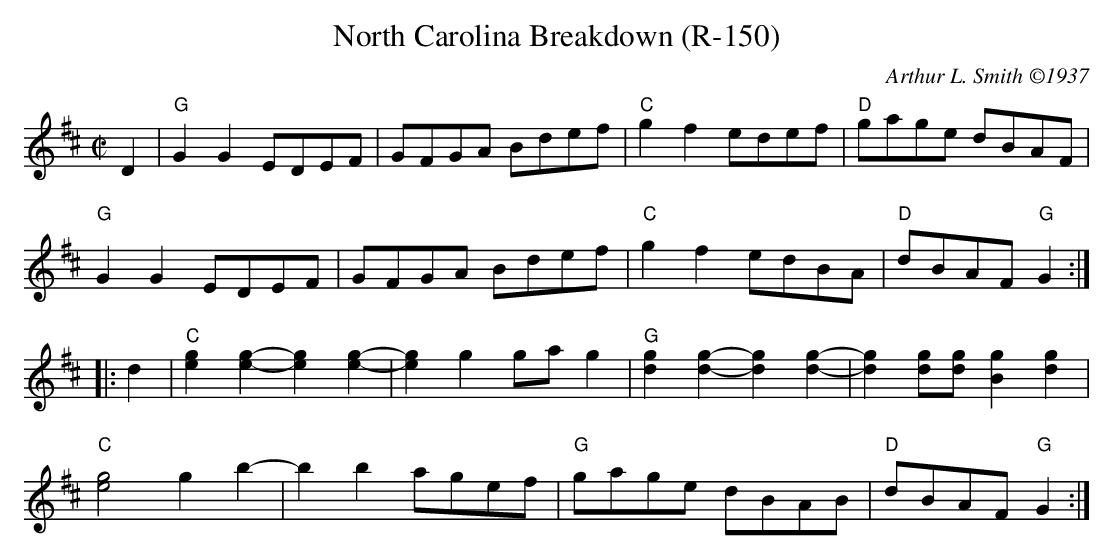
X:1
T: North Carolina Breakdown (R-150)
C: Arthur L. Smith \2511937
M: C|
K: D
D2| \
"G"G2G2 EDEF| GFGA Bdef| "C"g2f2 edef| "D"gage dBAF|
"G"G2G2 EDEF| GFGA Bdef| "C"g2f2 edBA| "D"dBAF "G"G2 :|
|: d2| \
"C"[e2g2][e2-g2-] [e2g2][e2-g2-]| [e2g2]g2 gag2| \
   "G"[d2g2][d2-g2-] [d2g2][d2-g2-]| [d2g2][dg][dg] [B2g2][d2g2]|
"C"[e4g4] g2b2-| b2b2 agef| "G"gage dBAB| "D"dBAF "G"G2 :|
